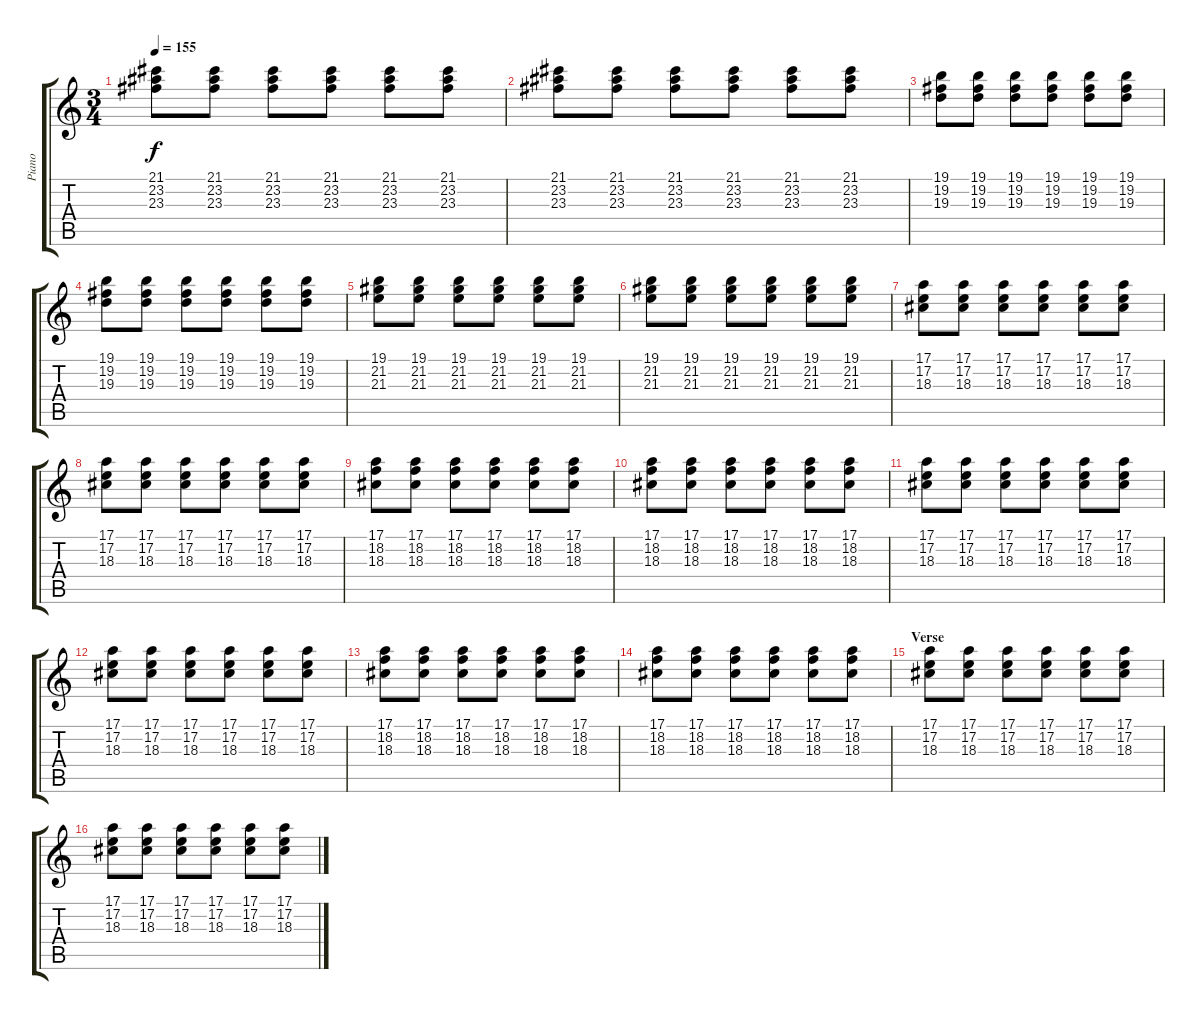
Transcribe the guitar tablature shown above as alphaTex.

\track ("Piano" "Piano") {instrument acousticgrandpiano}
\staff {score tabs}
\tuning (E4 B3 G3 D3 A2 E2) {hide}
\ts (3 4)
\tempo 155
\clef g2
\ks c
(21.1 23.2 23.3).8{dy f} (21.1 23.2 23.3).8 (21.1 23.2 23.3).8 (21.1 23.2 23.3).8 (21.1 23.2 23.3).8 (21.1 23.2 23.3).8 |
(21.1 23.2 23.3).8 (21.1 23.2 23.3).8 (21.1 23.2 23.3).8 (21.1 23.2 23.3).8 (21.1 23.2 23.3).8 (21.1 23.2 23.3).8 |
(19.1 19.2 19.3).8 (19.1 19.2 19.3).8 (19.1 19.2 19.3).8 (19.1 19.2 19.3).8 (19.1 19.2 19.3).8 (19.1 19.2 19.3).8 |
(19.1 19.2 19.3).8 (19.1 19.2 19.3).8 (19.1 19.2 19.3).8 (19.1 19.2 19.3).8 (19.1 19.2 19.3).8 (19.1 19.2 19.3).8 |
(19.1 21.2 21.3).8 (19.1 21.2 21.3).8 (19.1 21.2 21.3).8 (19.1 21.2 21.3).8 (19.1 21.2 21.3).8 (19.1 21.2 21.3).8 |
(19.1 21.2 21.3).8 (19.1 21.2 21.3).8 (19.1 21.2 21.3).8 (19.1 21.2 21.3).8 (19.1 21.2 21.3).8 (19.1 21.2 21.3).8 |
(17.1 17.2 18.3).8 (17.1 17.2 18.3).8 (17.1 17.2 18.3).8 (17.1 17.2 18.3).8 (17.1 17.2 18.3).8 (17.1 17.2 18.3).8 |
(17.1 17.2 18.3).8 (17.1 17.2 18.3).8 (17.1 17.2 18.3).8 (17.1 17.2 18.3).8 (17.1 17.2 18.3).8 (17.1 17.2 18.3).8 |
(17.1 18.2 18.3).8 (17.1 18.2 18.3).8 (17.1 18.2 18.3).8 (17.1 18.2 18.3).8 (17.1 18.2 18.3).8 (17.1 18.2 18.3).8 |
(17.1 18.2 18.3).8 (17.1 18.2 18.3).8 (17.1 18.2 18.3).8 (17.1 18.2 18.3).8 (17.1 18.2 18.3).8 (17.1 18.2 18.3).8 |
(17.1 17.2 18.3).8 (17.1 17.2 18.3).8 (17.1 17.2 18.3).8 (17.1 17.2 18.3).8 (17.1 17.2 18.3).8 (17.1 17.2 18.3).8 |
(17.1 17.2 18.3).8 (17.1 17.2 18.3).8 (17.1 17.2 18.3).8 (17.1 17.2 18.3).8 (17.1 17.2 18.3).8 (17.1 17.2 18.3).8 |
(17.1 18.2 18.3).8 (17.1 18.2 18.3).8 (17.1 18.2 18.3).8 (17.1 18.2 18.3).8 (17.1 18.2 18.3).8 (17.1 18.2 18.3).8 |
(17.1 18.2 18.3).8 (17.1 18.2 18.3).8 (17.1 18.2 18.3).8 (17.1 18.2 18.3).8 (17.1 18.2 18.3).8 (17.1 18.2 18.3).8 |
\section ("" "Verse")
(17.1 17.2 18.3).8 (17.1 17.2 18.3).8 (17.1 17.2 18.3).8 (17.1 17.2 18.3).8 (17.1 17.2 18.3).8 (17.1 17.2 18.3).8 |
(17.1 17.2 18.3).8 (17.1 17.2 18.3).8 (17.1 17.2 18.3).8 (17.1 17.2 18.3).8 (17.1 17.2 18.3).8 (17.1 17.2 18.3).8
